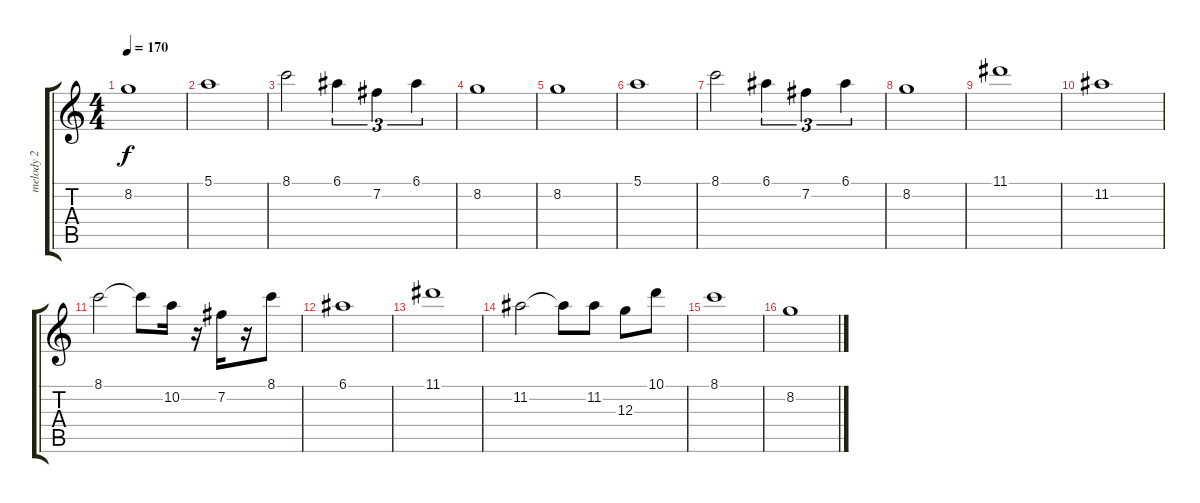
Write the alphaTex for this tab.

\track ("melody 2" "melody 2") {instrument distortionguitar}
\staff {score tabs}
\tuning (E4 B3 G3 D3 A2 E2) {hide}
\ts (4 4)
\tempo 170
\clef g2
\ks c
8.2.1{dy f} |
5.1.1 |
8.1.2 6.1.4{tu (3 2)} 7.2.4{tu (3 2)} 6.1.4{tu (3 2)} |
8.2.1 |
8.2.1 |
5.1.1 |
8.1.2 6.1.4{tu (3 2)} 7.2.4{tu (3 2)} 6.1.4{tu (3 2)} |
8.2.1 |
11.1.1 |
11.2.1 |
8.1.2 8.1{t}.8 10.2.16 r.16 7.2.16 r.16 8.1.8 |
6.1.1 |
11.1.1 |
11.2.2 11.2{t}.8 11.2.8 12.3.8 10.1.8 |
8.1.1 |
8.2.1
